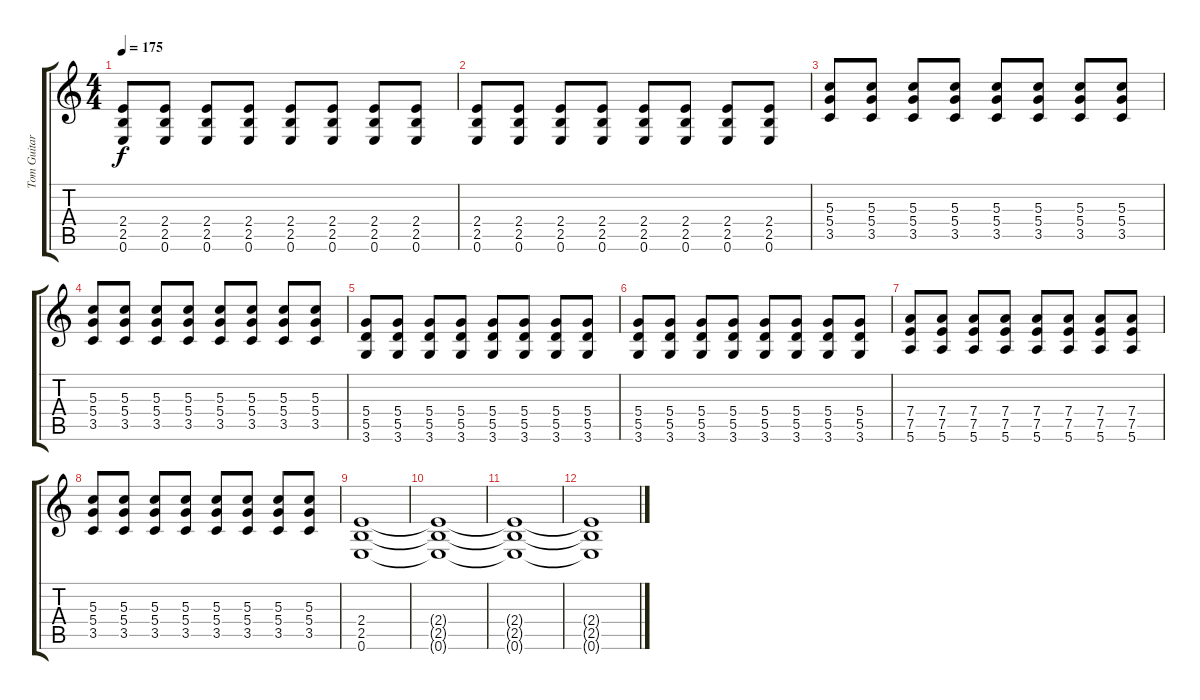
\track ("Tom Guitar 1" "Tom Guitar") {instrument distortionguitar}
\staff {score tabs}
\tuning (E4 B3 G3 D3 A2 E2) {hide}
\ts (4 4)
\tempo 175
\clef g2
\ks c
(2.4 2.5 0.6).8{dy f} (2.4 2.5 0.6).8 (2.4 2.5 0.6).8 (2.4 2.5 0.6).8 (2.4 2.5 0.6).8 (2.4 2.5 0.6).8 (2.4 2.5 0.6).8 (2.4 2.5 0.6).8 |
(2.4 2.5 0.6).8 (2.4 2.5 0.6).8 (2.4 2.5 0.6).8 (2.4 2.5 0.6).8 (2.4 2.5 0.6).8 (2.4 2.5 0.6).8 (2.4 2.5 0.6).8 (2.4 2.5 0.6).8 |
(5.3 5.4 3.5).8 (5.3 5.4 3.5).8 (5.3 5.4 3.5).8 (5.3 5.4 3.5).8 (5.3 5.4 3.5).8 (5.3 5.4 3.5).8 (5.3 5.4 3.5).8 (5.3 5.4 3.5).8 |
(5.3 5.4 3.5).8 (5.3 5.4 3.5).8 (5.3 5.4 3.5).8 (5.3 5.4 3.5).8 (5.3 5.4 3.5).8 (5.3 5.4 3.5).8 (5.3 5.4 3.5).8 (5.3 5.4 3.5).8 |
(5.4 5.5 3.6).8 (5.4 5.5 3.6).8 (5.4 5.5 3.6).8 (5.4 5.5 3.6).8 (5.4 5.5 3.6).8 (5.4 5.5 3.6).8 (5.4 5.5 3.6).8 (5.4 5.5 3.6).8 |
(5.4 5.5 3.6).8 (5.4 5.5 3.6).8 (5.4 5.5 3.6).8 (5.4 5.5 3.6).8 (5.4 5.5 3.6).8 (5.4 5.5 3.6).8 (5.4 5.5 3.6).8 (5.4 5.5 3.6).8 |
(7.4 7.5 5.6).8 (7.4 7.5 5.6).8 (7.4 7.5 5.6).8 (7.4 7.5 5.6).8 (7.4 7.5 5.6).8 (7.4 7.5 5.6).8 (7.4 7.5 5.6).8 (7.4 7.5 5.6).8 |
(5.3 5.4 3.5).8 (5.3 5.4 3.5).8 (5.3 5.4 3.5).8 (5.3 5.4 3.5).8 (5.3 5.4 3.5).8 (5.3 5.4 3.5).8 (5.3 5.4 3.5).8 (5.3 5.4 3.5).8 |
(2.4 2.5 0.6).1 |
(2.4{t} 2.5{t} 0.6{t}).1 |
(2.4{t} 2.5{t} 0.6{t}).1{volume 0} |
(2.4{t} 2.5{t} 0.6{t}).1
